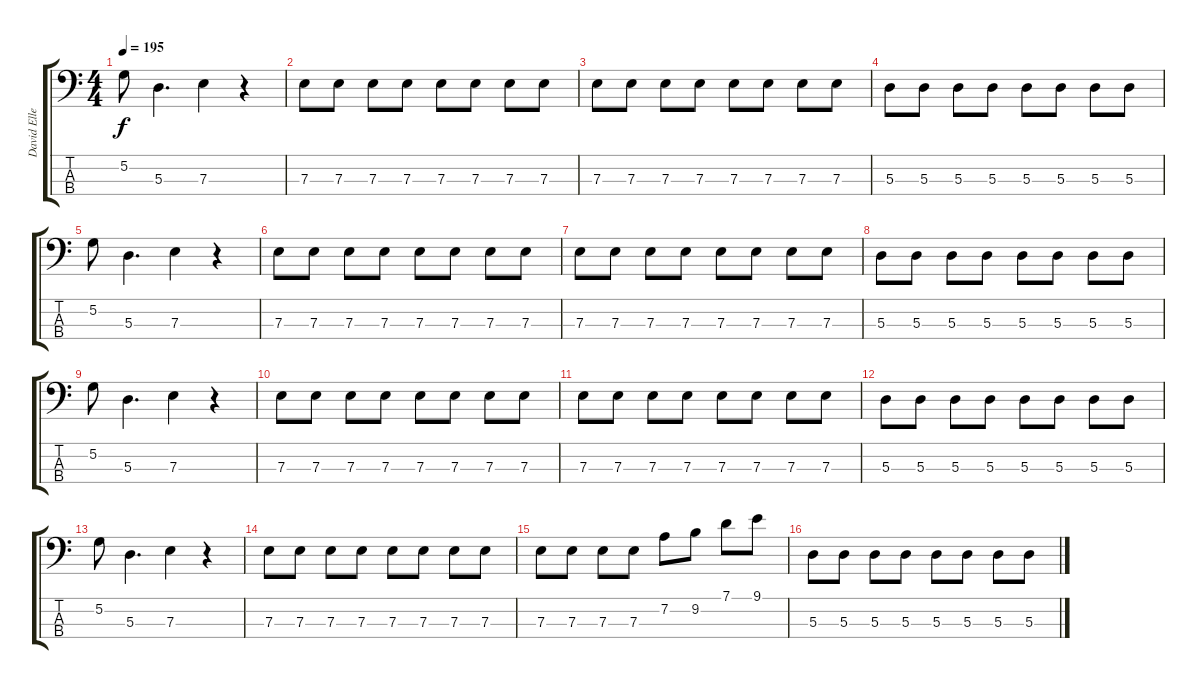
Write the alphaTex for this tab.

\track ("David Ellefson (Bass)" "David Elle") {instrument electricbassfinger}
\staff {score tabs}
\tuning (G2 D2 A1 E1) {hide}
\ts (4 4)
\tempo 195
\clef f4
\ks c
5.2.8{dy f} 5.3.4{d} 7.3.4 r.4 |
7.3.8 7.3.8 7.3.8 7.3.8 7.3.8 7.3.8 7.3.8 7.3.8 |
7.3.8 7.3.8 7.3.8 7.3.8 7.3.8 7.3.8 7.3.8 7.3.8 |
5.3.8 5.3.8 5.3.8 5.3.8 5.3.8 5.3.8 5.3.8 5.3.8 |
5.2.8 5.3.4{d} 7.3.4 r.4 |
7.3.8 7.3.8 7.3.8 7.3.8 7.3.8 7.3.8 7.3.8 7.3.8 |
7.3.8 7.3.8 7.3.8 7.3.8 7.3.8 7.3.8 7.3.8 7.3.8 |
5.3.8 5.3.8 5.3.8 5.3.8 5.3.8 5.3.8 5.3.8 5.3.8 |
5.2.8 5.3.4{d} 7.3.4 r.4 |
7.3.8 7.3.8 7.3.8 7.3.8 7.3.8 7.3.8 7.3.8 7.3.8 |
7.3.8 7.3.8 7.3.8 7.3.8 7.3.8 7.3.8 7.3.8 7.3.8 |
5.3.8 5.3.8 5.3.8 5.3.8 5.3.8 5.3.8 5.3.8 5.3.8 |
5.2.8 5.3.4{d} 7.3.4 r.4 |
7.3.8 7.3.8 7.3.8 7.3.8 7.3.8 7.3.8 7.3.8 7.3.8 |
7.3.8 7.3.8 7.3.8 7.3.8 7.2.8 9.2.8 7.1.8 9.1.8 |
5.3.8 5.3.8 5.3.8 5.3.8 5.3.8 5.3.8 5.3.8 5.3.8
